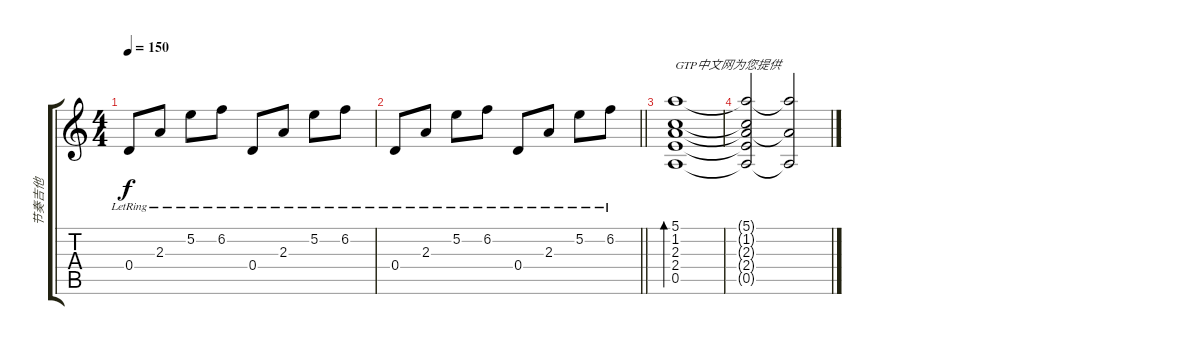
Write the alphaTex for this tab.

\track ("节奏吉他" "节奏吉他") {instrument distortionguitar}
\staff {score tabs}
\tuning (E4 B3 G3 D3 A2 E2) {hide}
\ts (4 4)
\tempo 150
\clef g2
\ks c
0.4{lr}.8{dy f} 2.3{lr}.8 5.2{lr}.8 6.2{lr}.8 0.4{lr}.8 2.3{lr}.8 5.2{lr}.8 6.2{lr}.8 |
\barLineRight lightlight
0.4{lr}.8 2.3{lr}.8 5.2{lr}.8 6.2{lr}.8 0.4{lr}.8 2.3{lr}.8 5.2{lr}.8 6.2{lr}.8 |
(5.1 1.2 2.3 2.4 0.5).1{bd 480 txt "GTP中文网为您提供"} |
(5.1{t} 1.2{t} 2.3{t} 2.4{t} 0.5{t}).2 (5.1{t} 2.3{t} 0.5{t}).2
